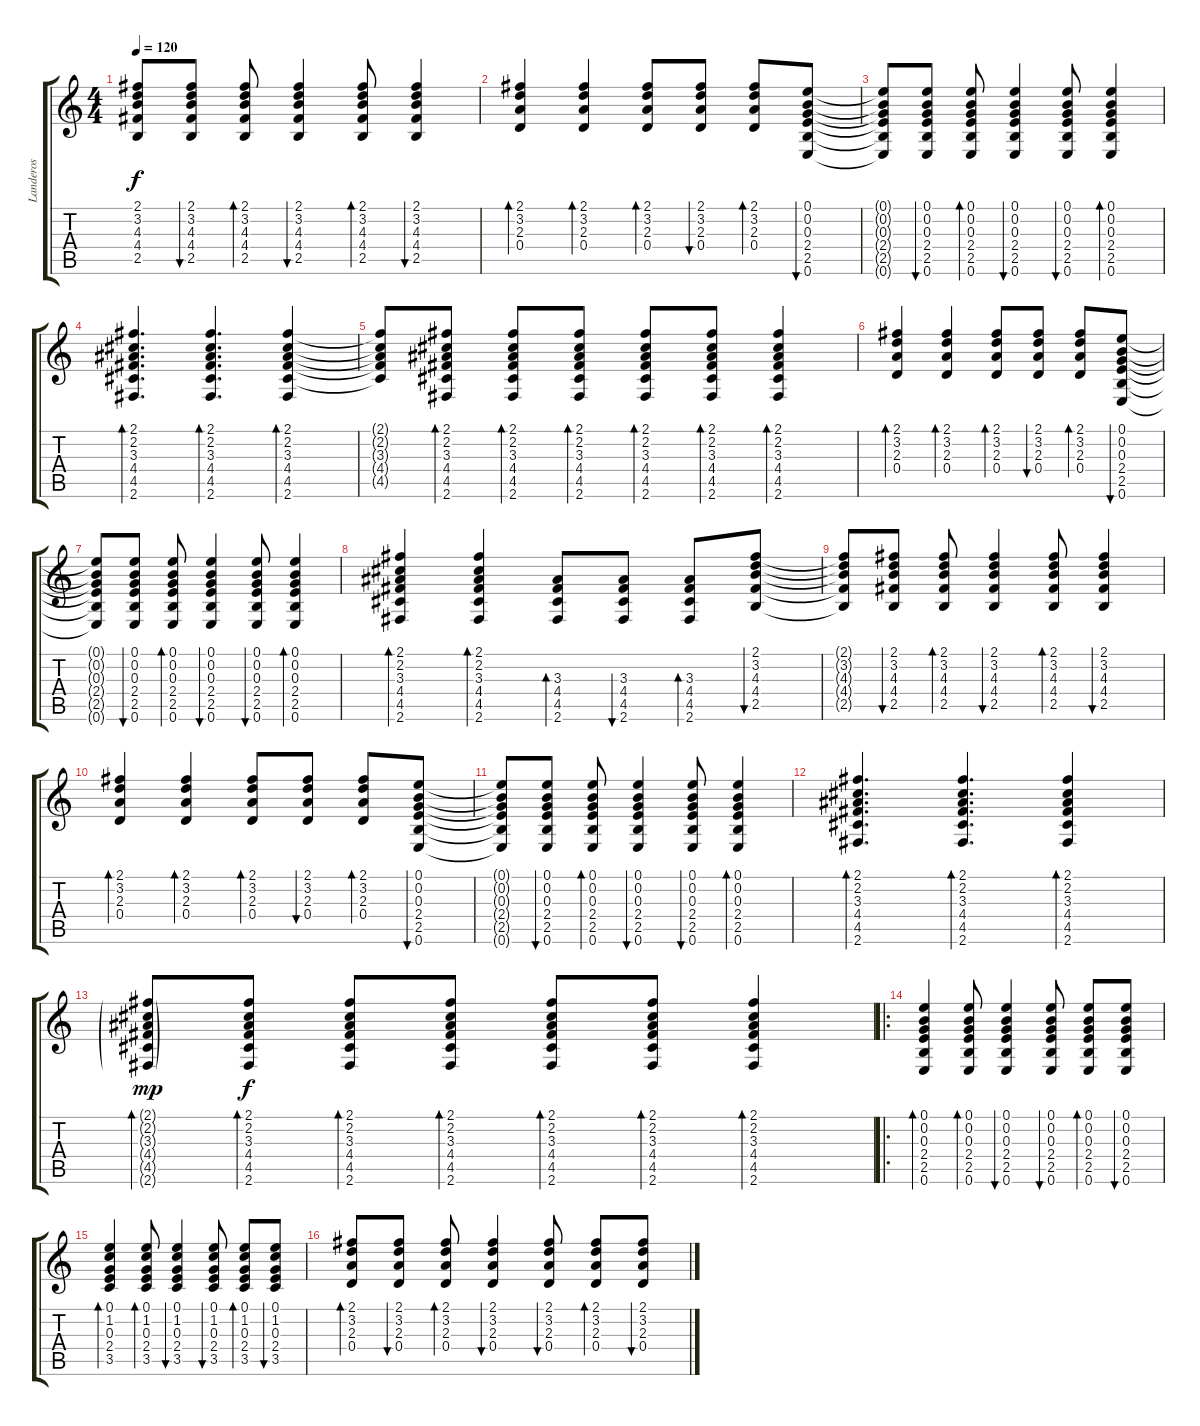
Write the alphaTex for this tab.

\track ("Landeros" "Landeros") {instrument acousticguitarsteel}
\staff {score tabs}
\tuning (E4 B3 G3 D3 A2 E2) {hide}
\ts (4 4)
\tempo 120
\clef g2
\ks c
(2.1{t} 3.2{t} 4.3{t} 4.4{t} 2.5{t}).8{dy f} (2.1 3.2 4.3 4.4 2.5).8{bu 60} (2.1 3.2 4.3 4.4 2.5).8{bd 60} (2.1 3.2 4.3 4.4 2.5).4{bu 60} (2.1 3.2 4.3 4.4 2.5).8{bd 60} (2.1 3.2 4.3 4.4 2.5).4{bu 60} |
(2.1 3.2 2.3 0.4).4{bd 60} (2.1 3.2 2.3 0.4).4{bd 60} (2.1 3.2 2.3 0.4).8{bd 60} (2.1 3.2 2.3 0.4).8{bu 60} (2.1 3.2 2.3 0.4).8{bd 60} (0.1 0.2 0.3 2.4 2.5 0.6).8{bu 60} |
(0.1{t} 0.2{t} 0.3{t} 2.4{t} 2.5{t} 0.6{t}).8 (0.1 0.2 0.3 2.4 2.5 0.6).8{bu 60} (0.1 0.2 0.3 2.4 2.5 0.6).8{bd 60} (0.1 0.2 0.3 2.4 2.5 0.6).4{bu 60} (0.1 0.2 0.3 2.4 2.5 0.6).8{bu 60} (0.1 0.2 0.3 2.4 2.5 0.6).4{bd 60} |
(2.1 2.2 3.3 4.4 4.5 2.6).4{d bd 60} (2.1 2.2 3.3 4.4 4.5 2.6).4{d bd 60} (2.1 2.2 3.3 4.4 4.5 2.6).4{bd 60} |
(2.1{t} 2.2{t} 3.3{t} 4.4{t} 4.5{t}).8 (2.1 2.2 3.3 4.4 4.5 2.6).8{bd 60} (2.1 2.2 3.3 4.4 4.5 2.6).8{bd 60} (2.1 2.2 3.3 4.4 4.5 2.6).8{bd 60} (2.1 2.2 3.3 4.4 4.5 2.6).8{bd 60} (2.1 2.2 3.3 4.4 4.5 2.6).8{bd 60} (2.1 2.2 3.3 4.4 4.5 2.6).4{bd 60} |
(2.1 3.2 2.3 0.4).4{bd 60} (2.1 3.2 2.3 0.4).4{bd 60} (2.1 3.2 2.3 0.4).8{bd 60} (2.1 3.2 2.3 0.4).8{bu 60} (2.1 3.2 2.3 0.4).8{bd 60} (0.1 0.2 0.3 2.4 2.5 0.6).8{bu 60} |
(0.1{t} 0.2{t} 0.3{t} 2.4{t} 2.5{t} 0.6{t}).8 (0.1 0.2 0.3 2.4 2.5 0.6).8{bu 60} (0.1 0.2 0.3 2.4 2.5 0.6).8{bd 60} (0.1 0.2 0.3 2.4 2.5 0.6).4{bu 60} (0.1 0.2 0.3 2.4 2.5 0.6).8{bu 60} (0.1 0.2 0.3 2.4 2.5 0.6).4{bd 60} |
(2.1 2.2 3.3 4.4 4.5 2.6).4{bd 60} (2.1 2.2 3.3 4.4 4.5 2.6).4{bd 60} (3.3 4.4 4.5 2.6).8{bd 60} (3.3 4.4 4.5 2.6).8{bu 60} (3.3 4.4 4.5 2.6).8{bd 60} (2.1 3.2 4.3 4.4 2.5).8{bu 60} |
(2.1{t} 3.2{t} 4.3{t} 4.4{t} 2.5{t}).8 (2.1 3.2 4.3 4.4 2.5).8{bu 60} (2.1 3.2 4.3 4.4 2.5).8{bd 60} (2.1 3.2 4.3 4.4 2.5).4{bu 60} (2.1 3.2 4.3 4.4 2.5).8{bd 60} (2.1 3.2 4.3 4.4 2.5).4{bu 60} |
(2.1 3.2 2.3 0.4).4{bd 60} (2.1 3.2 2.3 0.4).4{bd 60} (2.1 3.2 2.3 0.4).8{bd 60} (2.1 3.2 2.3 0.4).8{bu 60} (2.1 3.2 2.3 0.4).8{bd 60} (0.1 0.2 0.3 2.4 2.5 0.6).8{bu 60} |
(0.1{t} 0.2{t} 0.3{t} 2.4{t} 2.5{t} 0.6{t}).8 (0.1 0.2 0.3 2.4 2.5 0.6).8{bu 60} (0.1 0.2 0.3 2.4 2.5 0.6).8{bd 60} (0.1 0.2 0.3 2.4 2.5 0.6).4{bu 60} (0.1 0.2 0.3 2.4 2.5 0.6).8{bu 60} (0.1 0.2 0.3 2.4 2.5 0.6).4{bd 60} |
(2.1 2.2 3.3 4.4 4.5 2.6).4{d bd 60} (2.1 2.2 3.3 4.4 4.5 2.6).4{d bd 60} (2.1 2.2 3.3 4.4 4.5 2.6).4{bd 60} |
(2.1{g} 2.2{g} 3.3{g} 4.4{g} 4.5{g} 2.6{g}).8{bd 60 dy mp} (2.1 2.2 3.3 4.4 4.5 2.6).8{bd 60 dy f} (2.1 2.2 3.3 4.4 4.5 2.6).8{bd 60} (2.1 2.2 3.3 4.4 4.5 2.6).8{bd 60} (2.1 2.2 3.3 4.4 4.5 2.6).8{bd 60} (2.1 2.2 3.3 4.4 4.5 2.6).8{bd 60} (2.1 2.2 3.3 4.4 4.5 2.6).4{bd 60} |
\ro
(0.1 0.2 0.3 2.4 2.5 0.6).4{bd 60} (0.1 0.2 0.3 2.4 2.5 0.6).8{bd 60} (0.1 0.2 0.3 2.4 2.5 0.6).4{bu 60} (0.1 0.2 0.3 2.4 2.5 0.6).8{bu 60} (0.1 0.2 0.3 2.4 2.5 0.6).8{bd 60} (0.1 0.2 0.3 2.4 2.5 0.6).8{bu 60} |
(0.1 1.2 0.3 2.4 3.5).4{bd 60} (0.1 1.2 0.3 2.4 3.5).8{bd 60} (0.1 1.2 0.3 2.4 3.5).4{bu 60} (0.1 1.2 0.3 2.4 3.5).8{bu 60} (0.1 1.2 0.3 2.4 3.5).8{bd 60} (0.1 1.2 0.3 2.4 3.5).8{bu 60} |
(2.1 3.2 2.3 0.4).8{bd 60} (2.1 3.2 2.3 0.4).8{bu 60} (2.1 3.2 2.3 0.4).8{bd 60} (2.1 3.2 2.3 0.4).4{bu 60} (2.1 3.2 2.3 0.4).8{bu 60} (2.1 3.2 2.3 0.4).8{bd 60} (2.1 3.2 2.3 0.4).8{bu 60}
